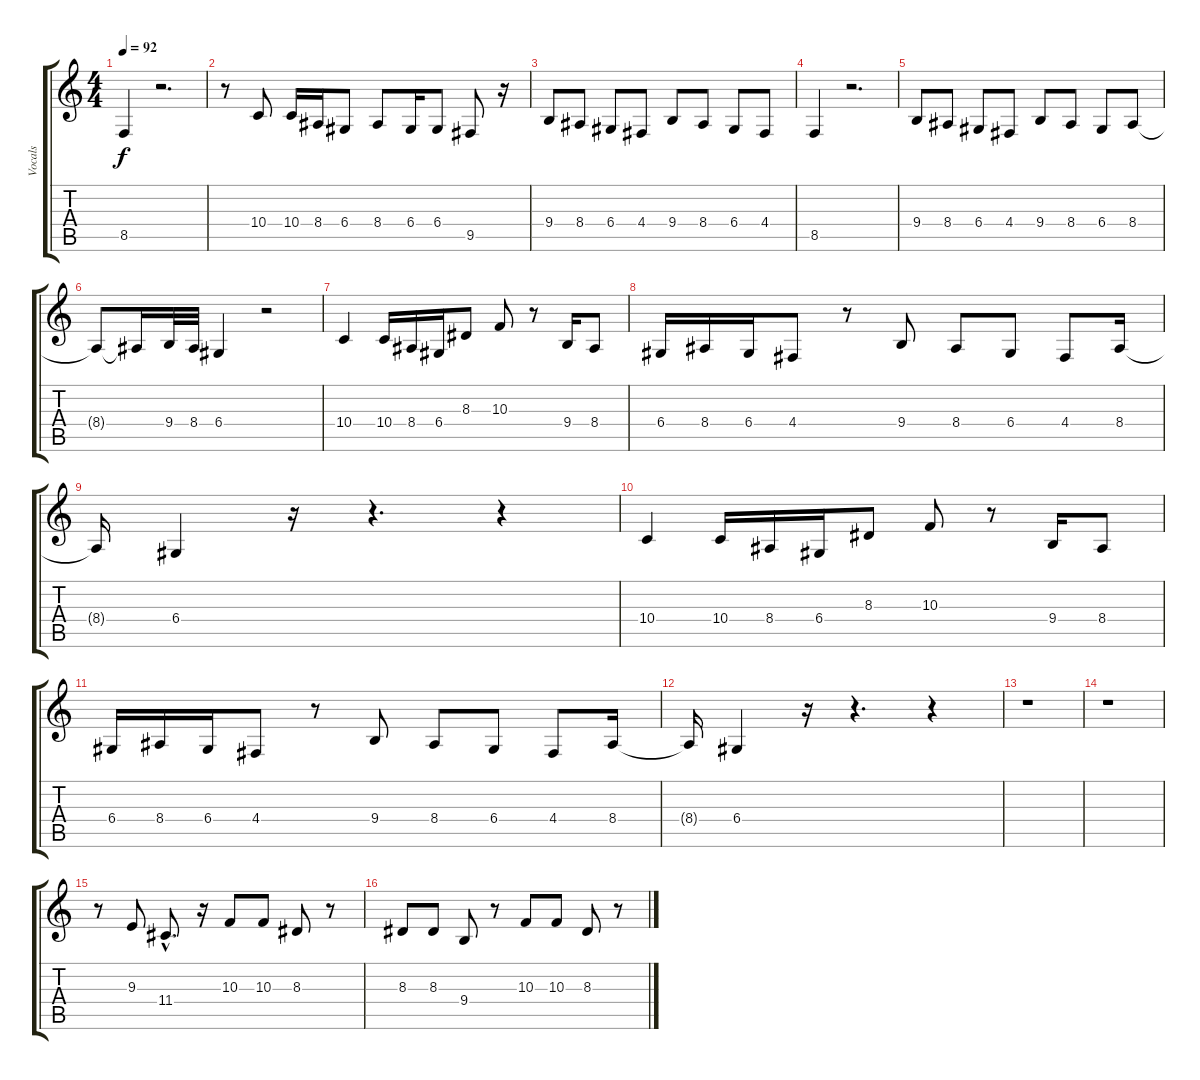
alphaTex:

\track ("Vocals" "Vocals") {instrument lead1square}
\staff {score tabs}
\tuning (E4 B3 G3 D3 A2 E2) {hide}
\ts (4 4)
\tempo 92
\clef g2
\ks c
8.5.4{dy f} r.2{d} |
r.8 10.4.8 10.4.16 8.4.16 6.4.8 8.4.8 6.4.16 6.4.8 9.5.8 r.16 |
9.4.8 8.4.8 6.4.8 4.4.8 9.4.8 8.4.8 6.4.8 4.4.8 |
8.5.4 r.2{d} |
9.4.8 8.4.8 6.4.8 4.4.8 9.4.8 8.4.8 6.4.8 8.4.8 |
8.4{t}.8 8.4{t}.16 9.4.32 8.4.32 6.4.4 r.2 |
10.4.4 10.4.16 8.4.16 6.4.16 8.3.8 10.3.8 r.8 9.4.16 8.4.8 |
6.4.16 8.4.16 6.4.16 4.4.8 r.8 9.4.8 8.4.8 6.4.8 4.4.8 8.4.16 |
8.4{t}.16 6.4.4 r.16 r.4{d} r.4 |
10.4.4 10.4.16 8.4.16 6.4.16 8.3.8 10.3.8 r.8 9.4.16 8.4.8 |
6.4.16 8.4.16 6.4.16 4.4.8 r.8 9.4.8 8.4.8 6.4.8 4.4.8 8.4.16 |
8.4{t}.16 6.4.4 r.16 r.4{d} r.4 |
r.1 |
r.1 |
r.8 9.3.8 11.4{hac}.8{d} r.16 10.3.8 10.3.8 8.3.8 r.8 |
8.3.8 8.3.8 9.4.8 r.8 10.3.8 10.3.8 8.3.8 r.8
